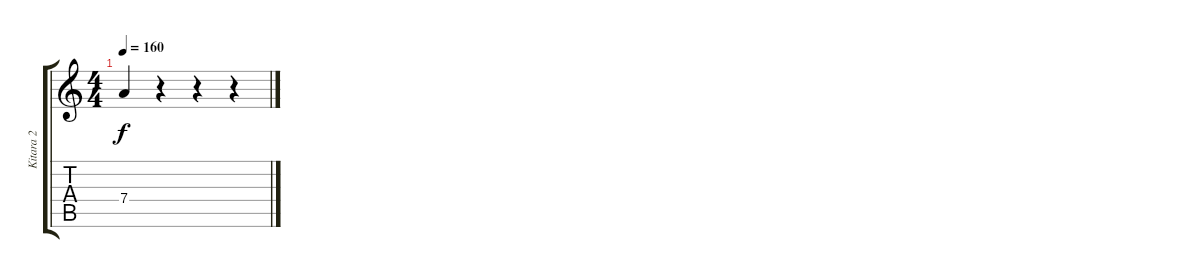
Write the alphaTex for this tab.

\track ("Kitara 2" "Kitara 2") {instrument distortionguitar}
\staff {score tabs}
\tuning (E4 B3 G3 D3 A2 E2) {hide}
\ts (4 4)
\tempo 160
\clef g2
\ks c
7.4.4{dy f} r.4 r.4 r.4
